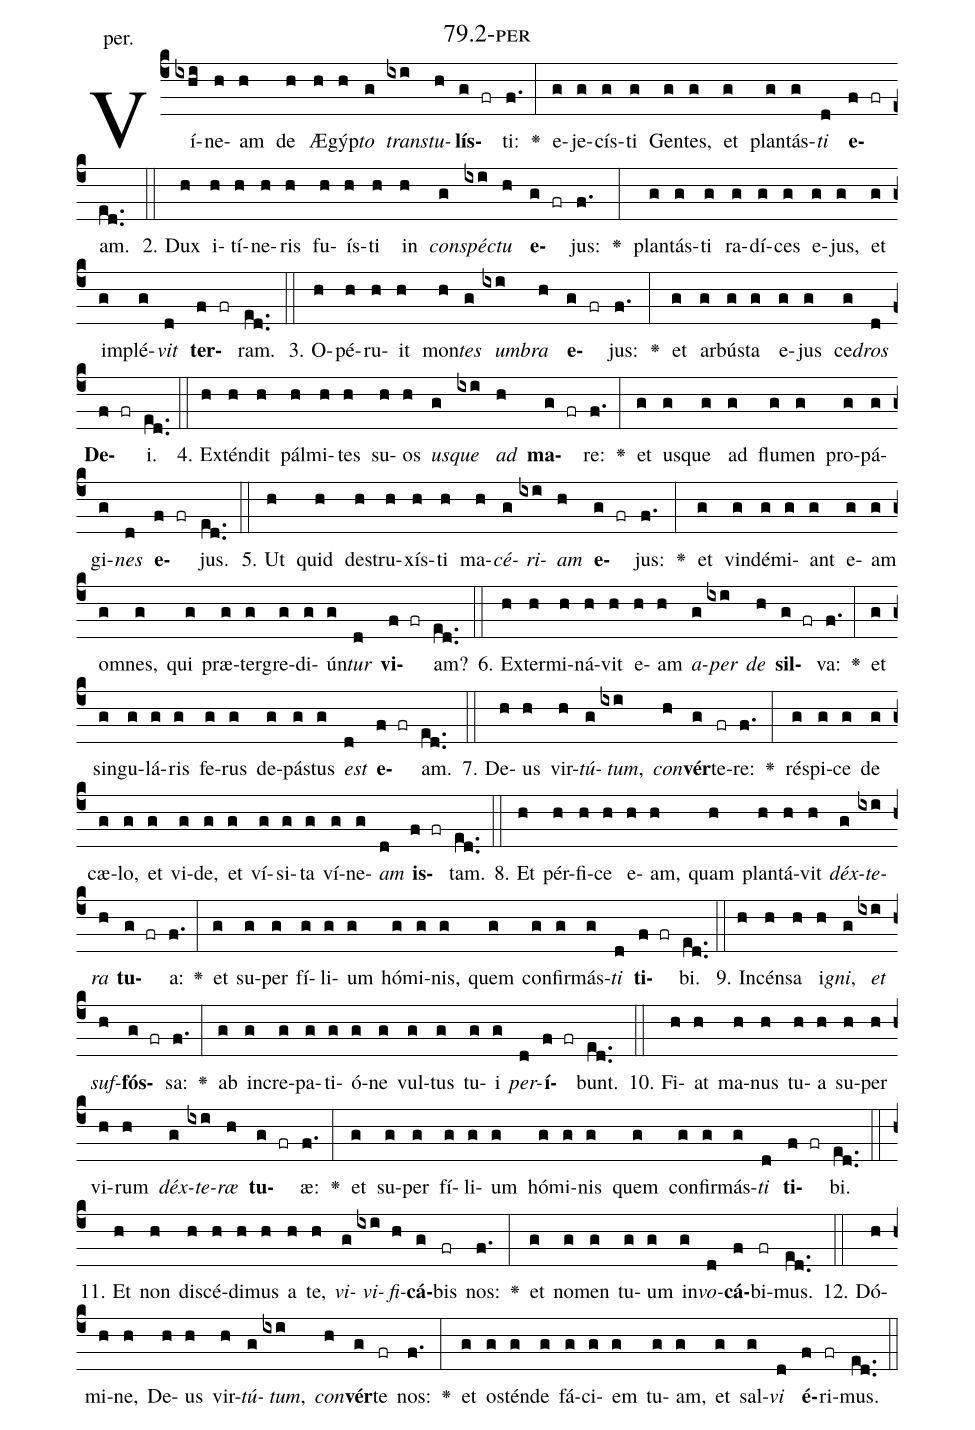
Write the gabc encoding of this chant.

name: 79.2-per;
annotation: per.;
%%
(c4)Ví(ixhi)ne(h)am(h) de(h) Æ(h)gýp(h)<i>to</i>(g) <i>trans</i>(ixi)<i>tu</i>(h)<b>lís</b>(g fr)ti:(f.) <v>\greheightstar</v>(:) e(g)je(g)cís(g)ti(g) Gen(g)tes,(g) et(g) plan(g)tás(g)<i>ti</i>(d) <b>e</b>(f fr)am.(ed..) (::)
2. Dux(h) i(h)tí(h)ne(h)ris(h) fu(h)ís(h)ti(h) in(h) <i>con</i>(g)<i>spéc</i>(ixi)<i>tu</i>(h) <b>e</b>(g fr)jus:(f.) <v>\greheightstar</v>(:) plan(g)tás(g)ti(g) ra(g)dí(g)ces(g) e(g)jus,(g) et(g) im(g)plé(g)<i>vit</i>(d) <b>ter</b>(f fr)ram.(ed..) (::)
3. O(h)pé(h)ru(h)it(h) mon(h)<i>tes</i>(g) <i>um</i>(ixi)<i>bra</i>(h) <b>e</b>(g fr)jus:(f.) <v>\greheightstar</v>(:) et(g) ar(g)bús(g)ta(g) e(g)jus(g) ce(g)<i>dros</i>(d) <b>De</b>(f fr)i.(ed..) (::)
4. Ex(h)tén(h)dit(h) pál(h)mi(h)tes(h) su(h)os(h) <i>us</i>(g)<i>que</i>(ixi) <i>ad</i>(h) <b>ma</b>(g fr)re:(f.) <v>\greheightstar</v>(:) et(g) us(g)que(g) ad(g) flu(g)men(g) pro(g)pá(g)gi(g)<i>nes</i>(d) <b>e</b>(f fr)jus.(ed..) (::)
5. Ut(h) quid(h) de(h)stru(h)xís(h)ti(h) ma(h)<i>cé</i>(g)<i>ri</i>(ixi)<i>am</i>(h) <b>e</b>(g fr)jus:(f.) <v>\greheightstar</v>(:) et(g) vin(g)dé(g)mi(g)ant(g) e(g)am(g) om(g)nes,(g) qui(g) præ(g)ter(g)gre(g)di(g)ún(g)<i>tur</i>(d) <b>vi</b>(f fr)am?(ed..) (::)
6. Ex(h)ter(h)mi(h)ná(h)vit(h) e(h)am(h) <i>a</i>(g)<i>per</i>(ixi) <i>de</i>(h) <b>sil</b>(g fr)va:(f.) <v>\greheightstar</v>(:) et(g) sin(g)gu(g)lá(g)ris(g) fe(g)rus(g) de(g)pás(g)tus(g) <i>est</i>(d) <b>e</b>(f fr)am.(ed..) (::)
7. De(h)us(h) vir(h)<i>tú</i>(g)<i>tum</i>,(ixi) <i>con</i>(h)<b>vér</b>(g)te(fr)re:(f.) <v>\greheightstar</v>(:) ré(g)spi(g)ce(g) de(g) cæ(g)lo,(g) et(g) vi(g)de,(g) et(g) ví(g)si(g)ta(g) ví(g)ne(g)<i>am</i>(d) <b>is</b>(f fr)tam.(ed..) (::)
8. Et(h) pér(h)fi(h)ce(h) e(h)am,(h) quam(h) plan(h)tá(h)vit(h) <i>déx</i>(g)<i>te</i>(ixi)<i>ra</i>(h) <b>tu</b>(g fr)a:(f.) <v>\greheightstar</v>(:) et(g) su(g)per(g) fí(g)li(g)um(g) hó(g)mi(g)nis,(g) quem(g) con(g)fir(g)más(g)<i>ti</i>(d) <b>ti</b>(f fr)bi.(ed..) (::)
9. In(h)cén(h)sa(h) i(h)<i>gni</i>,(g) <i>et</i>(ixi) <i>suf</i>(h)<b>fós</b>(g fr)sa:(f.) <v>\greheightstar</v>(:) ab(g) in(g)cre(g)pa(g)ti(g)ó(g)ne(g) vul(g)tus(g) tu(g)i(g) <i>per</i>(d)<b>í</b>(f fr)bunt.(ed..) (::)
10. Fi(h)at(h) ma(h)nus(h) tu(h)a(h) su(h)per(h) vi(h)rum(h) <i>déx</i>(g)<i>te</i>(ixi)<i>ræ</i>(h) <b>tu</b>(g fr)æ:(f.) <v>\greheightstar</v>(:) et(g) su(g)per(g) fí(g)li(g)um(g) hó(g)mi(g)nis(g) quem(g) con(g)fir(g)más(g)<i>ti</i>(d) <b>ti</b>(f fr)bi.(ed..) (::)
11. Et(h) non(h) di(h)scé(h)di(h)mus(h) a(h) te,(h) <i>vi</i>(g)<i>vi</i>(ixi)<i>fi</i>(h)<b>cá</b>(g)bis(fr) nos:(f.) <v>\greheightstar</v>(:) et(g) no(g)men(g) tu(g)um(g) in(g)<i>vo</i>(d)<b>cá</b>(f)bi(fr)mus.(ed..) (::)
12. Dó(h)mi(h)ne,(h) De(h)us(h) vir(h)<i>tú</i>(g)<i>tum</i>,(ixi) <i>con</i>(h)<b>vér</b>(g)te(fr) nos:(f.) <v>\greheightstar</v>(:) et(g) os(g)tén(g)de(g) fá(g)ci(g)em(g) tu(g)am,(g) et(g) sal(g)<i>vi</i>(d) <b>é</b>(f)ri(fr)mus.(ed..) (::)
